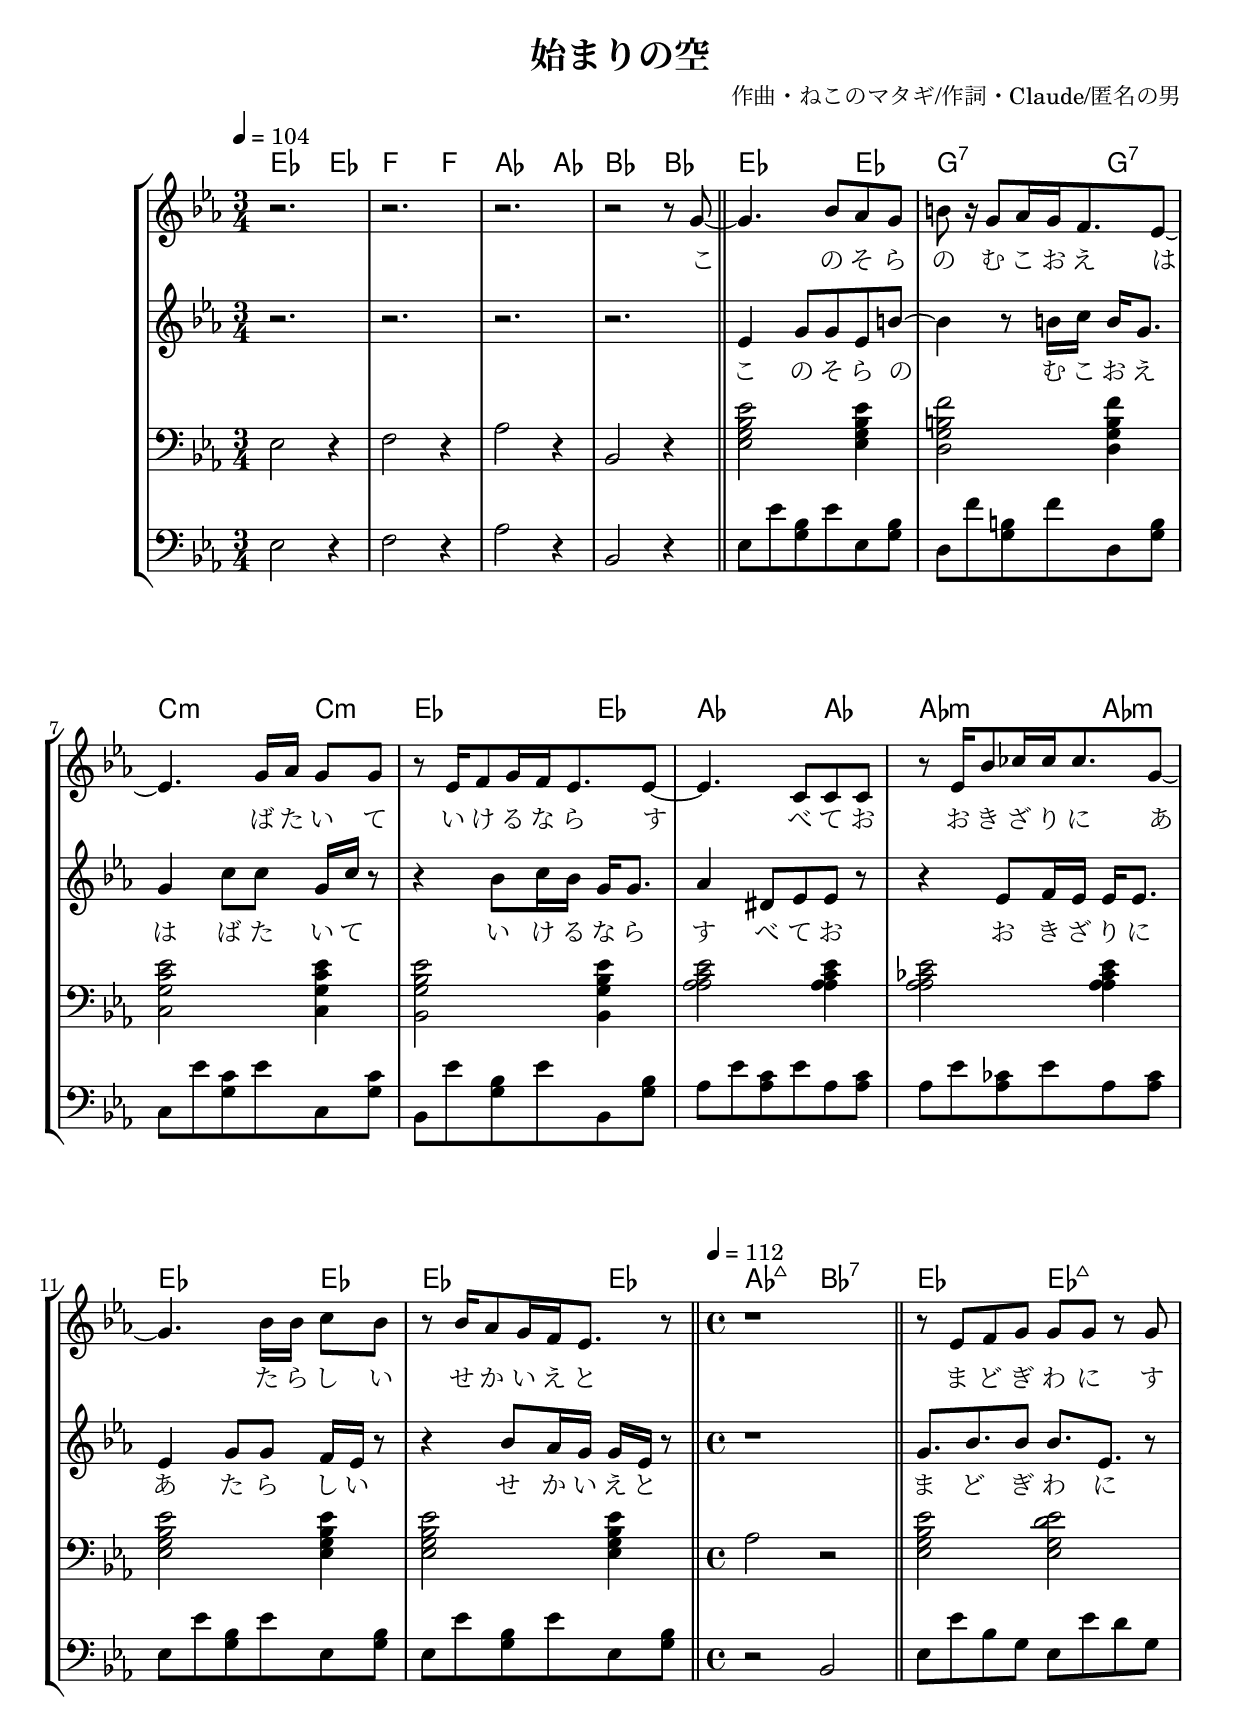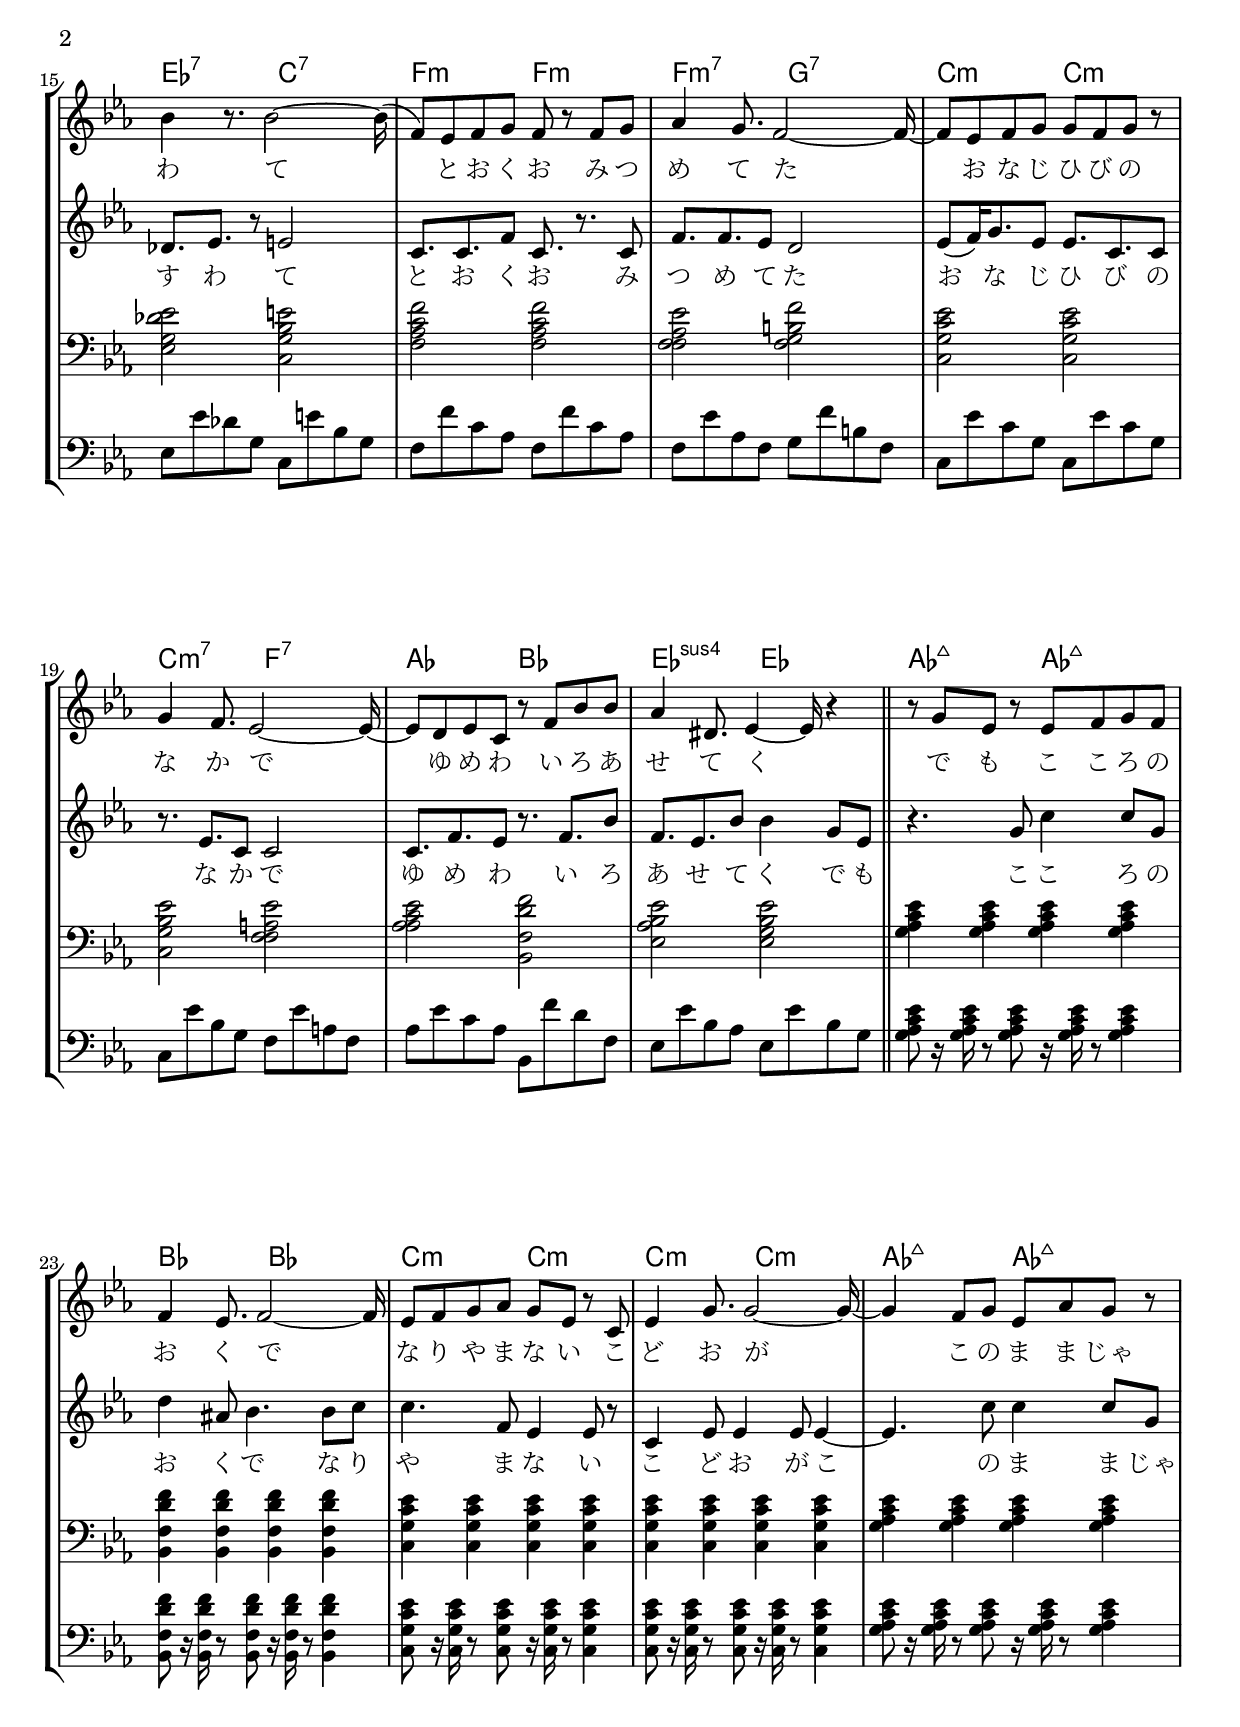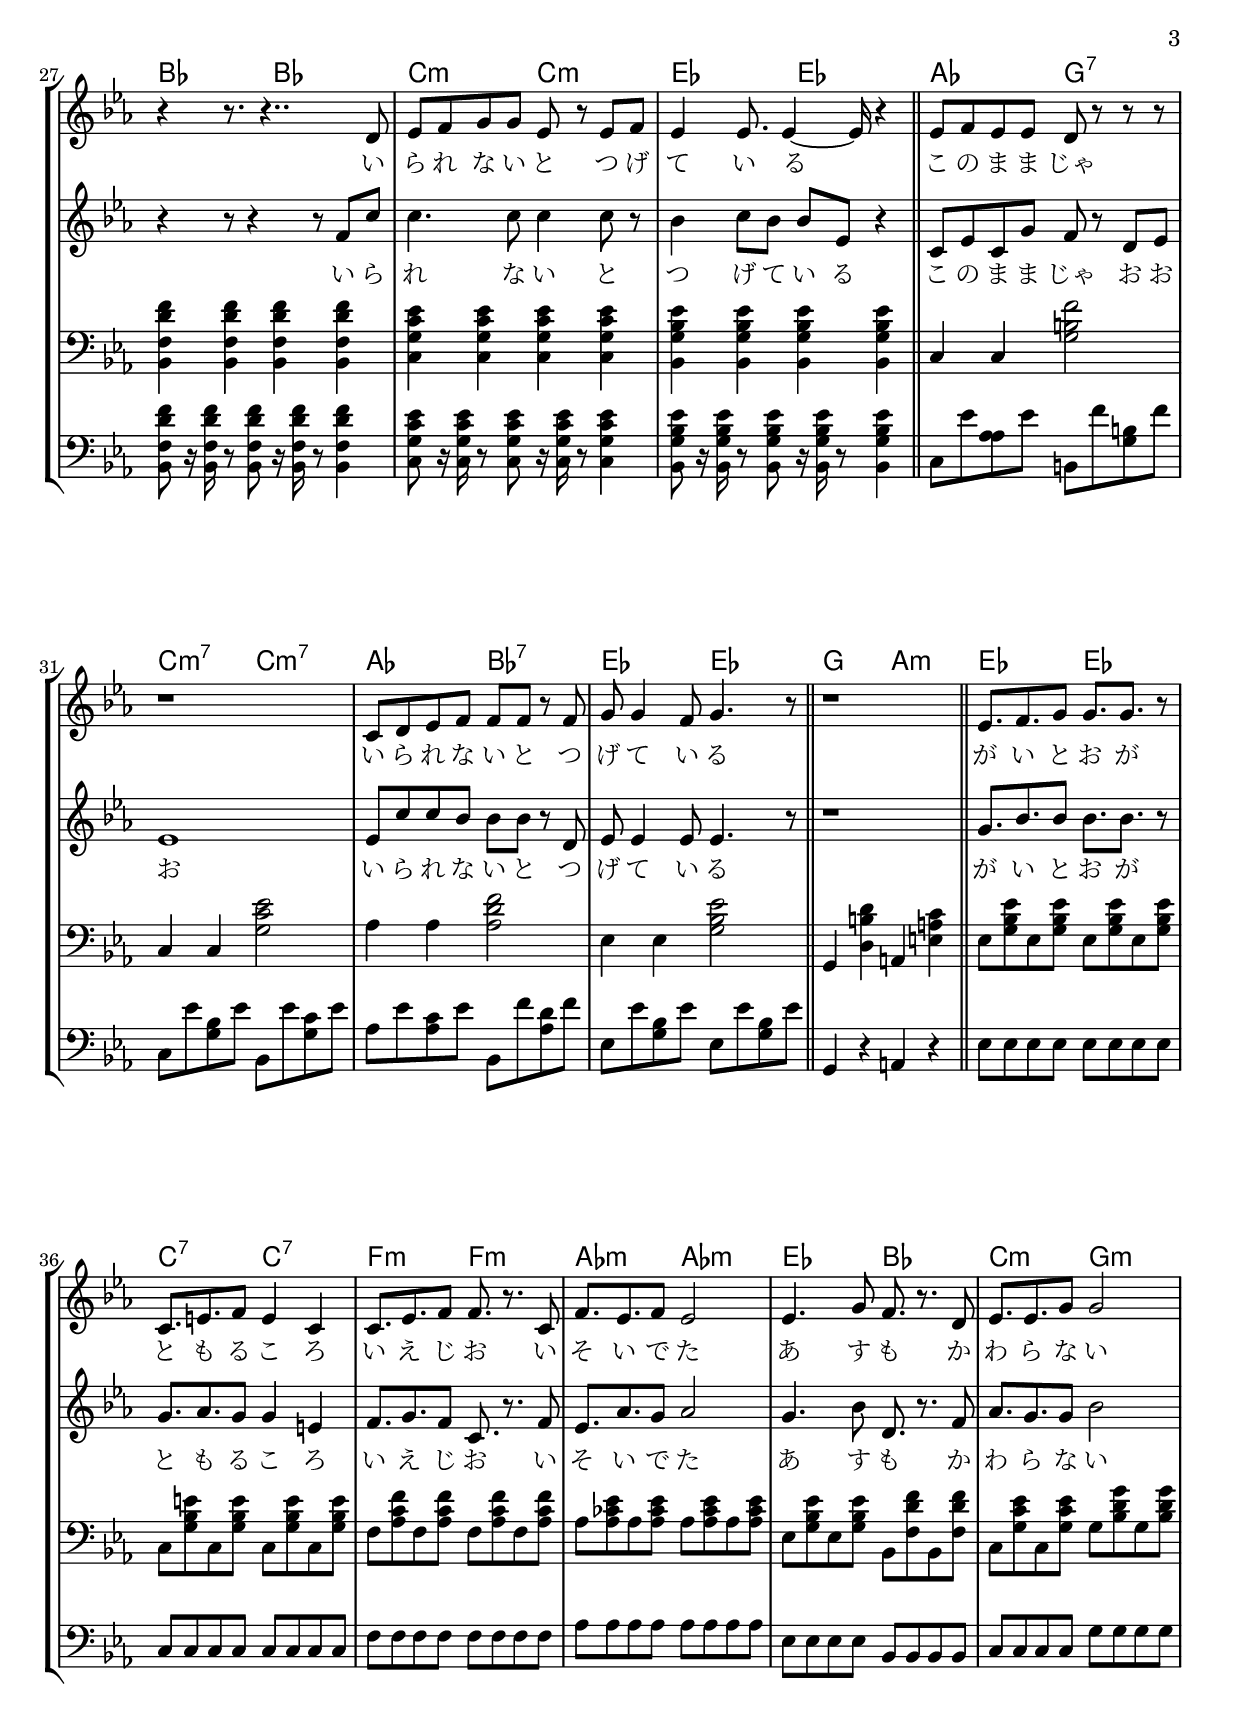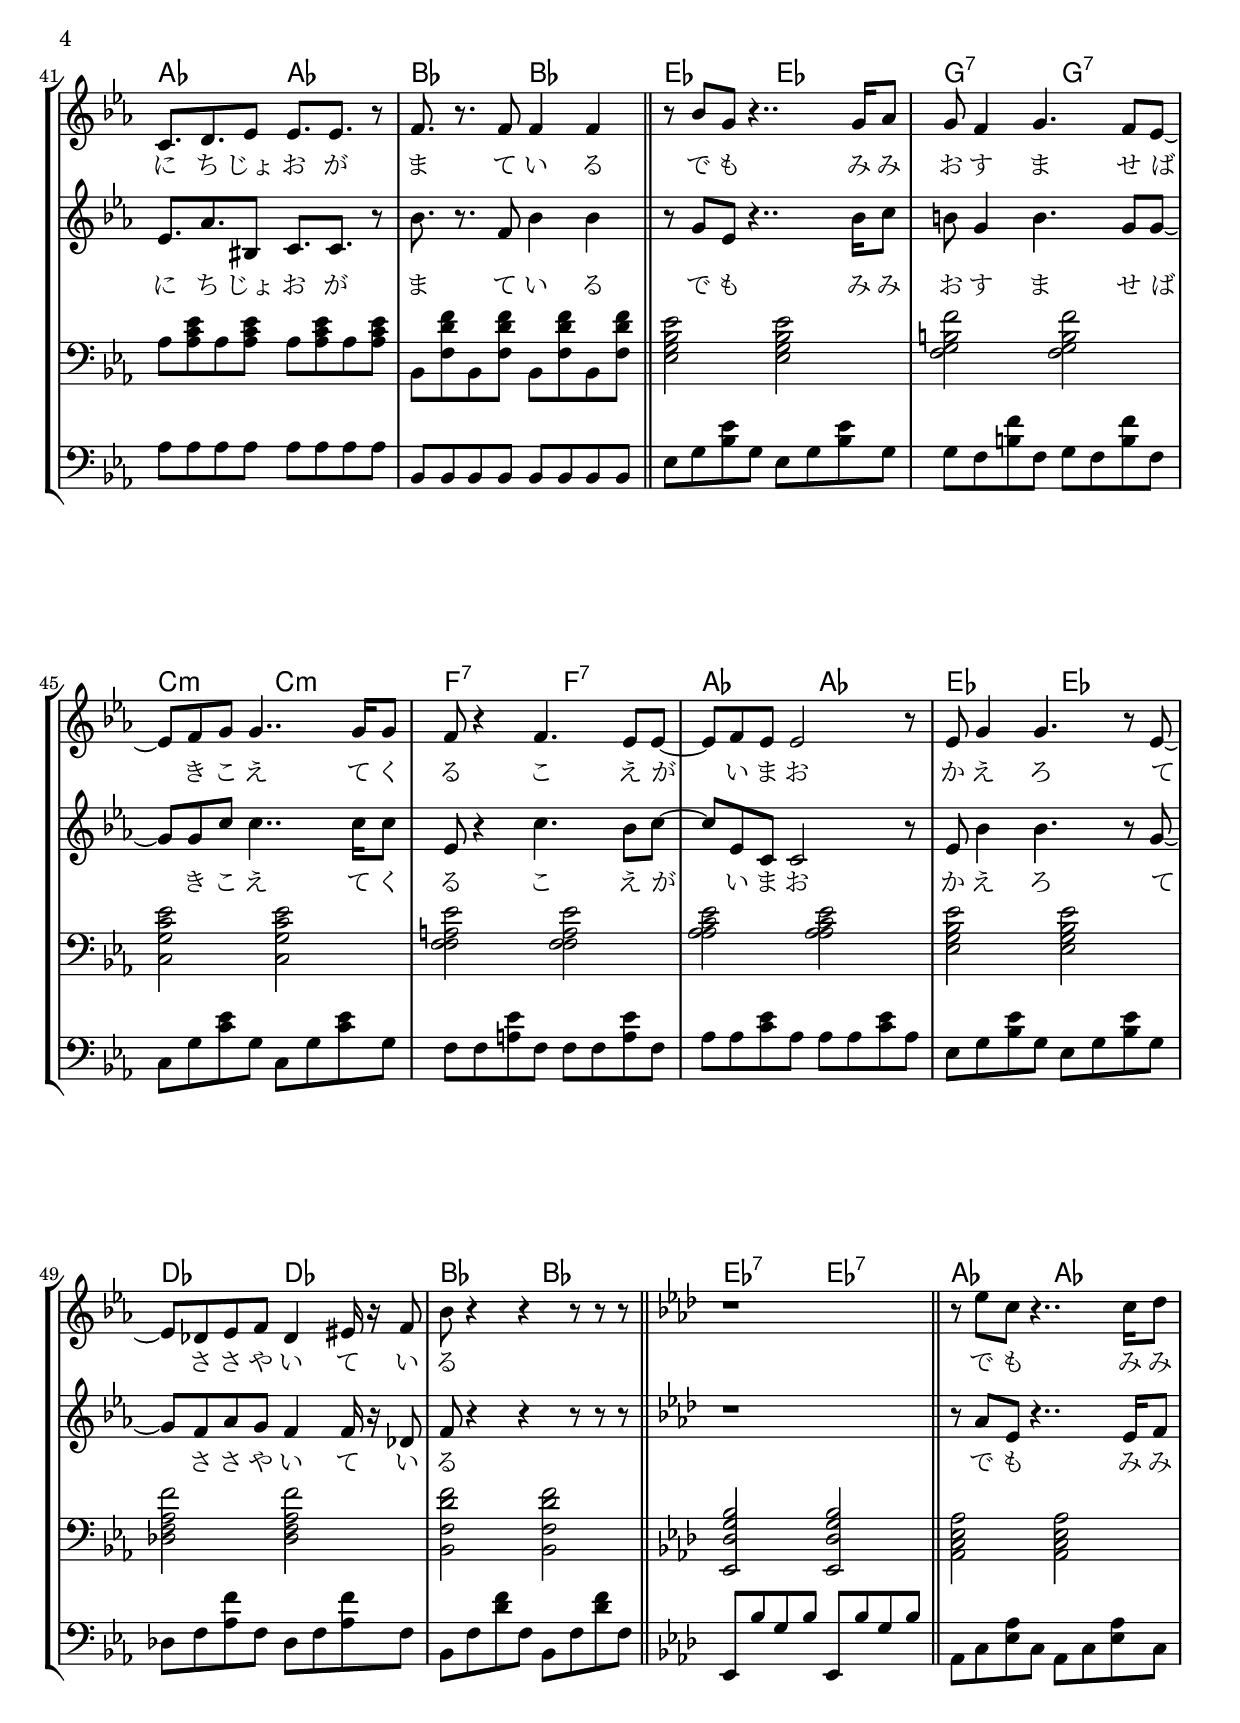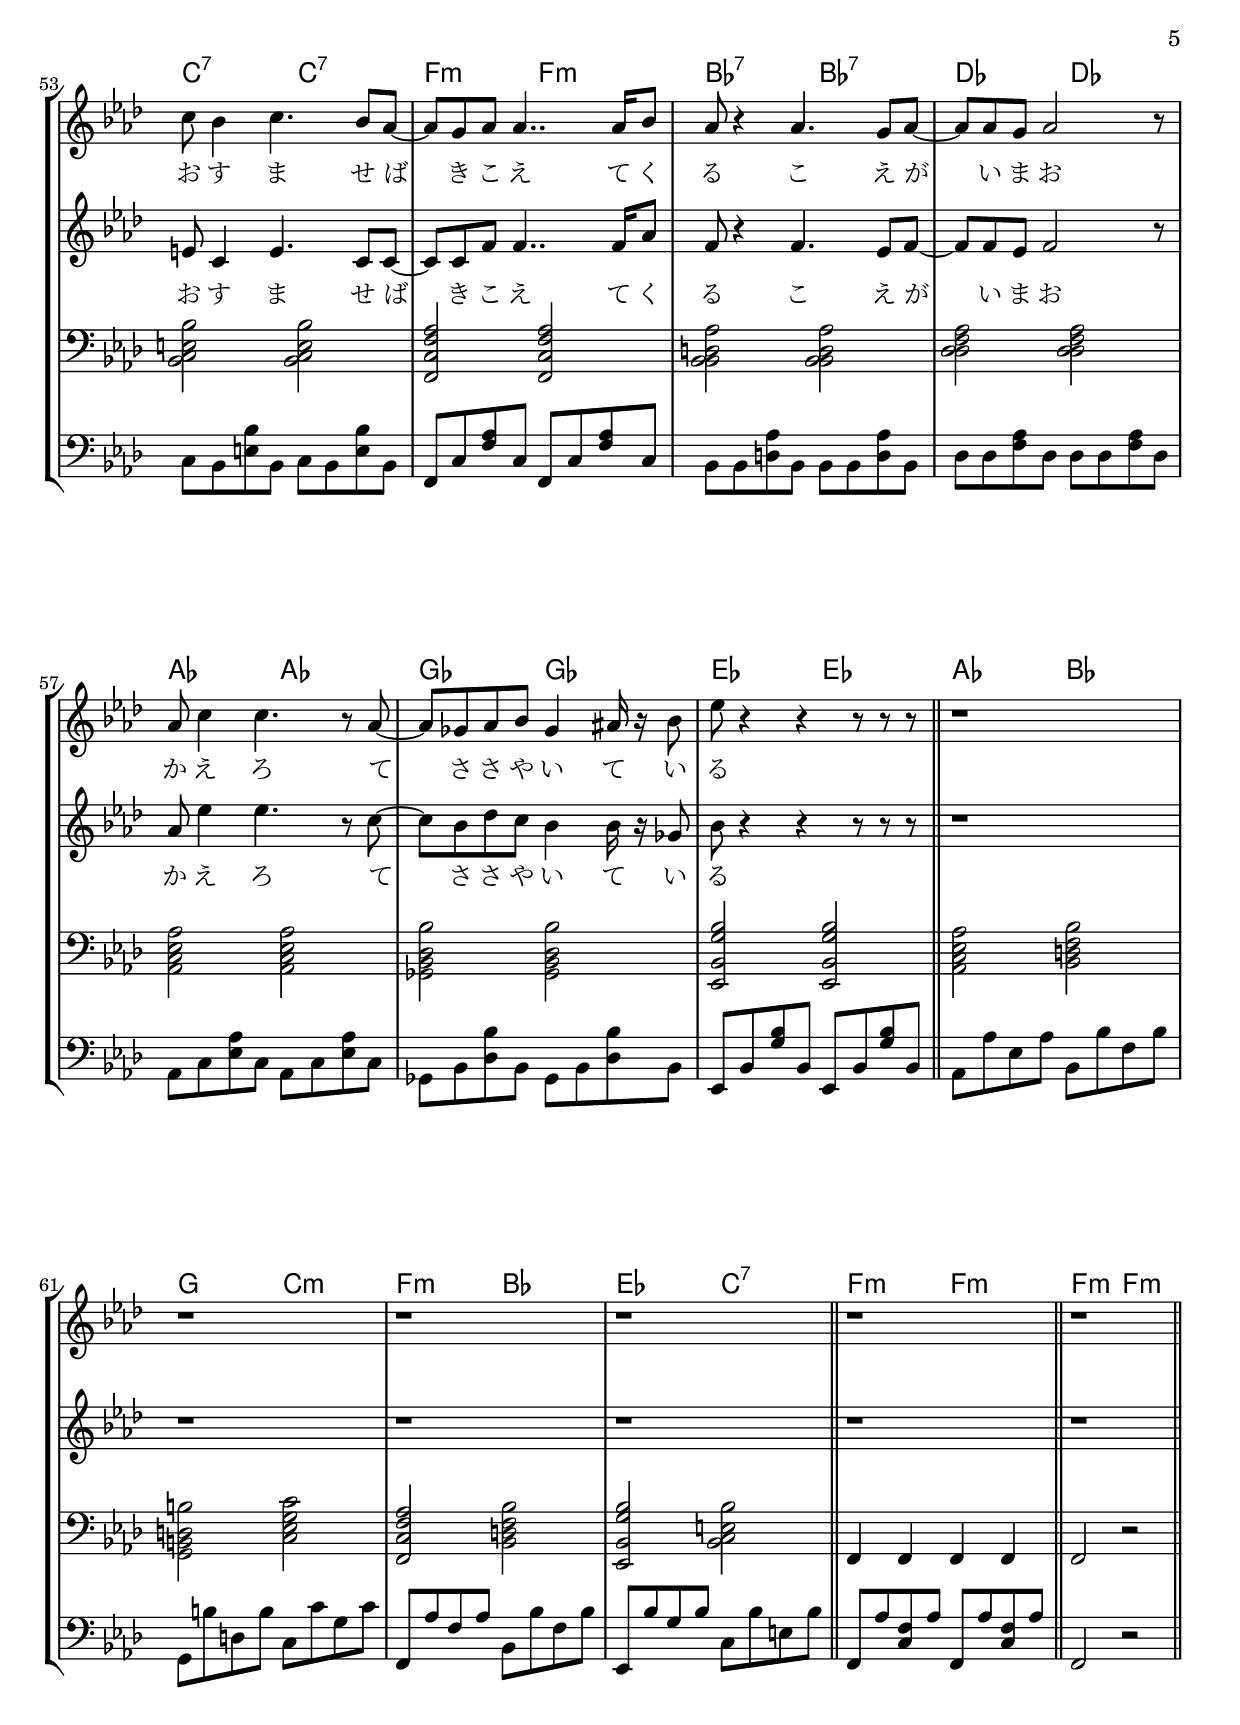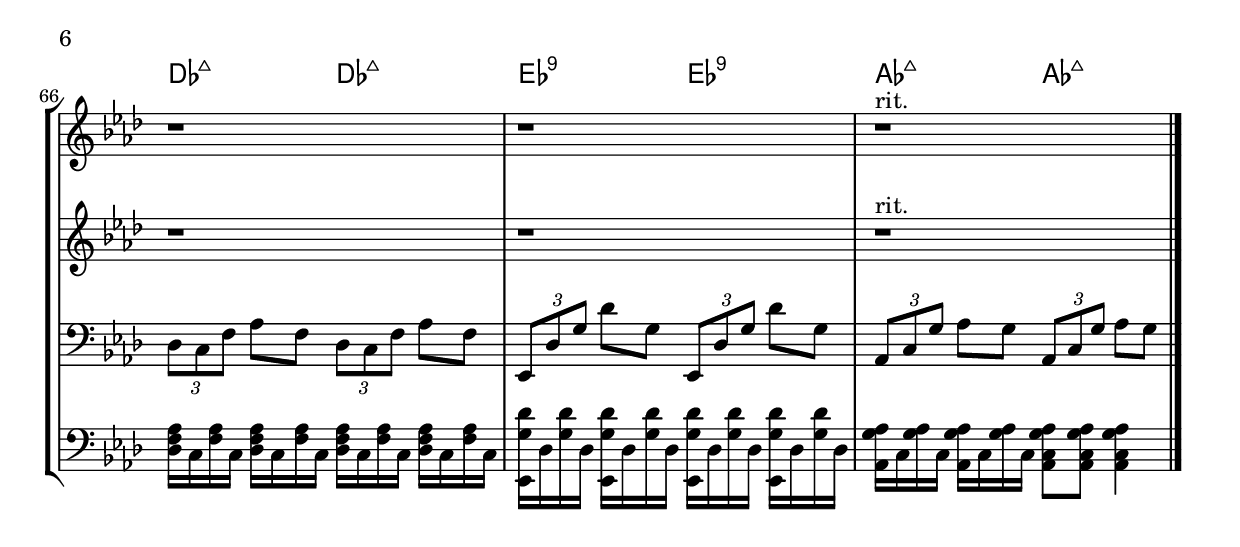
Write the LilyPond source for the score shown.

\version "2.12.1"

\header {
	title = \markup {始まりの空}
	composer = \markup \center-column {作曲・ねこのマタギ/作詞・Claude/匿名の男}
}

harmony = \chordmode {
	es2 es4 f2 f4 as2 as4 bes2 bes4 

	es2 es4 g2:7 g4:7 c2:m c4:m es2 es4 as2 as4 as2:m as4:m es2 es4 es2 es4 

	as2:maj7 bes2:7 

	es2 es2:maj7 es2:7 c2:7 f2:m f2:m f2:min7 g2:7 c2:m c2:m c2:min7 f2:7 as2 bes2 es2:sus4 es2 

	as2:maj7 as2:maj7 bes2 bes2 c2:m c2:m c2:m c2:m as2:maj7 as2:maj7 bes2 bes2 c2:m c2:m es2 es2 

	as2 g2:7 c2:min7 c2:min7 as2 bes2:7 es2 es2 

	g2 a2:m 

	es2 es2 c2:7 c2:7 f2:m f2:m as2:m as2:m es2 bes2 c2:m g2:m as2 as2 bes2 bes2 

	es2 es2 g2:7 g2:7 c2:m c2:m f2:7 f2:7 as2 as2 es2 es2 des2 des2 bes2 bes2 

	es2:7 es2:7 

	as2 as2 c2:7 c2:7 f2:m f2:m bes2:7 bes2:7 des2 des2 as2 as2 ges2 ges2 es2 es2 

	as2 bes2 g2 c2:m f2:m bes2 es2 c2:7 

	f2:m f2:m 

	f2:m f2:m 

	des2:maj7 des2:maj7 es2:9 es2:9 as2:maj7 as2:maj7 
}

melody = {
	\key es \major
	\tempo 4 = 104
	r2. | r2. | r2. | r2 r8 
	\set Staff.midiInstrument = #"Acoustic grand"
	\set Staff.midiMinimumVolume = #0.7
	\set Staff.midiMaximumVolume = #0.9
	g'8~ 
	g'4.  bes'8  as'8  g'8 
	b'8  r16  g'8  as'16  g'16  f'8.  es'8~ 
	es'4.  g'16  as'16  g'8  g'8 
	r8  es'16  f'8  g'16  f'16  es'8.  es'8~ 
	es'4.  c'8  c'8  c'8 
	r8  es'16  bes'8  ces''16  ces''16  ces''8.  g'8~ 
	g'4.  bes'16  bes'16  c''8  bes'8 
	r8  bes'16  as'8  g'16  f'16  es'8.  	r8 	\tempo 4 = 112
	r1   
	\set Staff.midiInstrument = #"Drawbar Organ"
	\set Staff.midiMinimumVolume = #0.7
	\set Staff.midiMaximumVolume = #0.9
	r8 es'8  f'8  g'8  g'8  g'8  r8  g'8 
	bes'4  r8.  bes'2~bes'16 
	(f'8)  es'8  f'8  g'8  f'8  r8  f'8  g'8 
	as'4  g'8.  f'2~f'16~ 
	f'8  es'8  f'8  g'8  g'8  f'8  g'8  r8 
	g'4  f'8.  es'2~es'16~ 
	es'8  d'8  es'8  c'8  r8  f'8  bes'8  bes'8 
	as'4  dis'8.  es'4~es'16  	r4 	\set Staff.midiInstrument = #"Acoustic grand"
	\set Staff.midiMinimumVolume = #0.7
	\set Staff.midiMaximumVolume = #0.9
	r8 g'8  es'8  r8  es'8  f'8  g'8  f'8 
	f'4  es'8.  f'2~f'16 
	es'8  f'8  g'8  as'8  g'8  es'8  r8  c'8 
	es'4  g'8.  g'2~g'16~ 
	g'4  f'8  g'8  es'8  as'8  g'8  r8 
	r4  r8.  r4..  d'8 
	es'8  f'8  g'8  g'8  es'8  r8  es'8  f'8 
	es'4  es'8.  es'4~es'16  	r4 	\set Staff.midiInstrument = #"Bright Acoustic"
	\set Staff.midiMinimumVolume = #0.7
	\set Staff.midiMaximumVolume = #0.9
	es'8  f'8  es'8  es'8  d'8  r8  r8  r8 
	r1 
	c'8  d'8  es'8  f'8  f'8  f'8  r8  f'8 
	g'8  g'4  f'8  g'4.  	r8 	r1   
	\set Staff.midiInstrument = #"Drawbar Organ"
	\set Staff.midiMinimumVolume = #0.7
	\set Staff.midiMaximumVolume = #0.9
	es'8.  f'8.  g'8  g'8.  g'8.  r8 
	c'8.  e'8.  f'8  e'4  c'4 
	c'8.  es'8.  f'8  f'8.  r8.  c'8 
	f'8.  es'8.  f'8  es'2 
	es'4.  g'8  f'8.  r8.  d'8 
	es'8.  es'8.  g'8  g'2 
	c'8.  d'8.  es'8  es'8.  es'8.  r8 
	f'8.  r8.  f'8  f'4  f'4
	\set Staff.midiInstrument = #"Bright Acoustic"
	\set Staff.midiMinimumVolume = #0.7
	\set Staff.midiMaximumVolume = #0.9
	r8 bes'8  g'8  r4..  g'16  as'8 
	g'8  f'4  g'4.  f'8  es'8~ 
	es'8  f'8  g'8  g'4..  g'16  g'8 
	f'8  r4  f'4.  es'8  es'8~ 
	es'8  f'8  es'8  es'2  r8 
	es'8  g'4  g'4.  r8  es'8~ 
	es'8  des'8  es'8  f'8  des'4  eis'16  r16  f'8 
	bes'8  r4  r4  r8  r8  	r8 	\key as \major
	r1   
	\set Staff.midiInstrument = #"Bright Acoustic"
	\set Staff.midiMinimumVolume = #0.7
	\set Staff.midiMaximumVolume = #0.9
	r8 es''8  c''8  r4..  c''16  des''8 
	c''8  bes'4  c''4.  bes'8  as'8~ 
	as'8  g'8  as'8  as'4..  as'16  bes'8 
	as'8  r4  as'4.  g'8  as'8~ 
	as'8  as'8  g'8  as'2  r8 
	as'8  c''4  c''4.  r8  as'8~ 
	as'8  ges'8  as'8  bes'8  ges'4  ais'16  r16  bes'8 
	es''8  r4  r4  r8  r8  	r8 	r1 | r1 | r1 | r1   
	r1   
	r1   
	r1 | r1 | r1^"rit." \bar "|."
}

words = \lyricmode {
	
	こ  の  そ  ら  の  む  こ  お  え  は  ば  た  い  て  い  け  る  な  ら  す  べ  て  お  お  き  ざ  り  に  あ  た  ら  し  い  せ  か  い  え  と  
	
	ま  ど  ぎ  わ  に  す  わ  て  と  お  く  お  み  つ  め  て  た  お  な  じ  ひ  び  の  な  か  で  ゆ  め  わ  い  ろ  あ  せ  て  く  
	で  も  こ  こ  ろ  の  お  く  で  な  り  や  ま  な  い  こ  ど  お  が  こ  の  ま  ま  じゃ  い  ら  れ  な  い  と  つ  げ  て  い  る  
	こ  の  ま  ま  じゃ  い  ら  れ  な  い  と  つ  げ  て  い  る  
	
	が  い  と  お  が  と  も  る  こ  ろ  い  え  じ  お  い  そ  い  で  た  あ  す  も  か  わ  ら  な  い  に  ち  じょ  お  が  ま  て  い  る  
	で  も  み  み  お  す  ま  せ  ば  き  こ  え  て  く  る  こ  え  が  い  ま  お  か  え  ろ  て  さ  さ  や  い  て  い  る  
	
	で  も  み  み  お  す  ま  せ  ば  き  こ  え  て  く  る  こ  え  が  い  ま  お  か  え  ろ  て  さ  さ  や  い  て  い  る  
	
	
	
	
}

secondmelody = {
	\key es \major
	\tempo 4 = 104
	r2. | r2. | r2. | r2.   
	\set Staff.midiInstrument = #"mmi0.42"
	\set Staff.midiMinimumVolume = #0.7
	\set Staff.midiMaximumVolume = #0.9
	es'4  g'8  g'8  es'8  b'8~ 
	b'4  r8  b'16  c''16  b'16  g'8. 
	g'4  c''8  c''8  g'16  c''16  r8 
	r4  bes'8  c''16  bes'16  g'16  g'8. 
	as'4  dis'8  es'8  es'8  r8 
	r4  es'8  f'16  es'16  es'16  es'8. 
	es'4  g'8  g'8  f'16  es'16  r8 
	r4  bes'8  as'16  g'16  g'16  es'16  	r8 	\tempo 4 = 112
	r1   
	\set Staff.midiInstrument = #"mmi0.42"
	\set Staff.midiMinimumVolume = #0.7
	\set Staff.midiMaximumVolume = #0.9
	g'8.  bes'8.  bes'8  bes'8.  es'8.  r8 
	des'8.  es'8.  r8  e'2 
	c'8.  c'8.  f'8  c'8.  r8.  c'8 
	f'8.  f'8.  es'8  d'2 
	es'8  (f'16)  g'8.  es'8  es'8.  c'8.  c'8 
	r8.  es'8.  c'8  c'2 
	c'8.  f'8.  es'8  r8.  f'8.  bes'8 
	f'8.  es'8.  bes'8  bes'4  	\set Staff.midiInstrument = #"mmi0.42"
	\set Staff.midiMinimumVolume = #0.7
	\set Staff.midiMaximumVolume = #0.9
	g'8  es'8 
	r4.  g'8  c''4  c''8  g'8 
	d''4  ais'8  bes'4.  bes'8  c''8 
	c''4.  f'8  es'4  es'8  r8 
	c'4  es'8  es'4  es'8  es'4~ 
	es'4.  c''8  c''4  c''8  g'8 
	r4  r8  r4  r8  f'8  c''8 
	c''4.  c''8  c''4  c''8  r8 
	bes'4  c''8  bes'8  bes'8  es'8  	r4 	\set Staff.midiInstrument = #"Marimba"
	\set Staff.midiMinimumVolume = #0.7
	\set Staff.midiMaximumVolume = #0.9
	c'8  es'8  c'8  g'8  f'8  r8  d'8  es'8 
	es'1 
	es'8  c''8  c''8  bes'8  bes'8  bes'8  r8  d'8 
	es'8  es'4  es'8  es'4.  	r8 	r1   
	\set Staff.midiInstrument = #"mmi0.42"
	\set Staff.midiMinimumVolume = #0.7
	\set Staff.midiMaximumVolume = #0.9
	g'8.  bes'8.  bes'8  bes'8.  bes'8.  r8 
	g'8.  as'8.  g'8  g'4  e'4 
	f'8.  g'8.  f'8  c'8.  r8.  f'8 
	es'8.  as'8.  g'8  as'2 
	g'4.  bes'8  d'8.  r8.  f'8 
	as'8.  g'8.  g'8  bes'2 
	es'8.  as'8.  bis8  c'8.  c'8.  r8 
	bes'8.  r8.  f'8  bes'4  bes'4
	\set Staff.midiInstrument = #"mmi0.42"
	\set Staff.midiMinimumVolume = #0.7
	\set Staff.midiMaximumVolume = #0.9
	r8 g'8  es'8  r4..  bes'16  c''8 
	b'8  g'4  b'4.  g'8  g'8~ 
	g'8  g'8  c''8  c''4..  c''16  c''8 
	es'8  r4  c''4.  bes'8  c''8~ 
	c''8  es'8  c'8  c'2  r8 
	es'8  bes'4  bes'4.  r8  g'8~ 
	g'8  f'8  as'8  g'8  f'4  f'16  r16  des'8 
	f'8  r4  r4  r8  r8  	r8 	\key as \major
	r1   
	\set Staff.midiInstrument = #"Voice Oohs"
	\set Staff.midiMinimumVolume = #0.7
	\set Staff.midiMaximumVolume = #0.9
	r8 as'8  es'8  r4..  es'16  f'8 
	e'8  c'4  e'4.  c'8  c'8~ 
	c'8  c'8  f'8  f'4..  f'16  as'8 
	f'8  r4  f'4.  es'8  f'8~ 
	f'8  f'8  es'8  f'2  r8 
	as'8  es''4  es''4.  r8  c''8~ 
	c''8  bes'8  des''8  c''8  bes'4  bes'16  r16  ges'8 
	bes'8  r4  r4  r8  r8  	r8 	r1 | r1 | r1 | r1   
	r1   
	r1   
	r1 | r1 | r1^"rit." \bar "|."
}

secondwords = \lyricmode {
	
	こ  の  そ  ら  の  む  こ  お  え  は  ば  た  い  て  い  け  る  な  ら  す  べ  て  お  お  き  ざ  り  に  あ  た  ら  し  い  せ  か  い  え  と  
	
	ま  ど  ぎ  わ  に  す  わ  て  と  お  く  お  み  つ  め  て  た  お  な  じ  ひ  び  の  な  か  で  ゆ  め  わ  い  ろ  あ  せ  て  く  
	で  も  こ  こ  ろ  の  お  く  で  な  り  や  ま  な  い  こ  ど  お  が  こ  の  ま  ま  じゃ  い  ら  れ  な  い  と  つ  げ  て  い  る  
	こ  の  ま  ま  じゃ  お  お  お  い  ら  れ  な  い  と  つ  げ  て  い  る  
	
	が  い  と  お  が  と  も  る  こ  ろ  い  え  じ  お  い  そ  い  で  た  あ  す  も  か  わ  ら  な  い  に  ち  じょ  お  が  ま  て  い  る  
	で  も  み  み  お  す  ま  せ  ば  き  こ  え  て  く  る  こ  え  が  い  ま  お  か  え  ろ  て  さ  さ  や  い  て  い  る  
	
	で  も  み  み  お  す  ま  せ  ば  き  こ  え  て  く  る  こ  え  が  い  ま  お  か  え  ろ  て  さ  さ  や  い  て  い  る  
	
	
	
	
}

tempochange = {
	\time 3/4
	\tempo 4 = 104
	r2. | r2. | r2. | r2. \bar "||"
	\tempo 4 = 104
	r2. | r2. | r2. | r2. | r2. | r2. | r2. | r2. \bar "||"
	\time 4/4
	\tempo 4 = 112
	r1 \bar "||"
	\tempo 4 = 112
	r1 | r1 | r1 | r1 | r1 | r1 | r1 | r1 \bar "||"
	\tempo 4 = 112
	r1 | r1 | r1 | r1 | r1 | r1 | r1 | r1 \bar "||"
	\tempo 4 = 112
	r1 | r1 | r1 | r1 \bar "||"
	\tempo 4 = 112
	r1 \bar "||"
	\tempo 4 = 112
	r1 | r1 | r1 | r1 | r1 | r1 | r1 | r1 \bar "||"
	\tempo 4 = 112
	r1 | r1 | r1 | r1 | r1 | r1 | r1 | r1 \bar "||"
	\tempo 4 = 112
	r1 \bar "||"
	\tempo 4 = 112
	r1 | r1 | r1 | r1 | r1 | r1 | r1 | r1 \bar "||"
	\tempo 4 = 112
	r1 | r1 | r1 | r1 \bar "||"
	\tempo 4 = 112
	r1 \bar "||"
	\tempo 4 = 112
	r1 \bar "||"
	\tempo 4 = 112
	r1 | r1 | \tempo 4 = 84 r2 \tempo 4 = 74 r2 \bar "|."
}

mainacc = {
	\clef bass
	\set Staff.midiInstrument = #"Acoustic grand"
	\set Staff.midiMinimumVolume = #0.3
	\set Staff.midiMaximumVolume = #0.6
	\time 3/4
	\key es \major
	\tempo 4 = 104
es2  r4  f2  r4  as2  r4  bes,2  r4  \bar "||"

	\set Staff.midiInstrument = #"Acoustic grand"
	\set Staff.midiMinimumVolume = #0.3
	\set Staff.midiMaximumVolume = #0.6
<es g bes es'>2  <es g bes es'>4  <d g b f'>2  <d g b f'>4  <c g c' es'>2  <c g c' es'>4  <bes, g bes es'>2  <bes, g bes es'>4  <as as c' es'>2  <as as c' es'>4  <as as ces' es'>2  <as as ces' es'>4  <es g bes es'>2  <es g bes es'>4  <es g bes es'>2  <es g bes es'>4  \bar "||"

	\set Staff.midiInstrument = #"Acoustic grand"
	\set Staff.midiMinimumVolume = #0.3
	\set Staff.midiMaximumVolume = #0.6
	\time 4/4
	\tempo 4 = 112
	as2
	r2
	\bar "||"

	\set Staff.midiInstrument = #"Electric Grand"
	\set Staff.midiMinimumVolume = #0.3
	\set Staff.midiMaximumVolume = #0.6
	<es g bes es'>2
	<es g d' es'>2
	<es g des' es'>2
	<c g bes e'>2
	<f as c' f'>2
	<f as c' f'>2
	<f f as es'>2
	<g f b f'>2
	<c g c' es'>2
	<c g c' es'>2
	<c g bes es'>2
	<f f a es'>2
	<as as c' es'>2
	<bes, f d' f'>2
	<es as bes es'>2
	<es g bes es'>2
	\bar "||"

	\set Staff.midiInstrument = #"Acoustic grand"
	\set Staff.midiMinimumVolume = #0.3
	\set Staff.midiMaximumVolume = #0.6
	<as g c' es'>4 <as g c' es'>4
	<as g c' es'>4 <as g c' es'>4
	<bes, f d' f'>4 <bes, f d' f'>4
	<bes, f d' f'>4 <bes, f d' f'>4
	<c g c' es'>4 <c g c' es'>4
	<c g c' es'>4 <c g c' es'>4
	<c g c' es'>4 <c g c' es'>4
	<c g c' es'>4 <c g c' es'>4
	<as g c' es'>4 <as g c' es'>4
	<as g c' es'>4 <as g c' es'>4
	<bes, f d' f'>4 <bes, f d' f'>4
	<bes, f d' f'>4 <bes, f d' f'>4
	<c g c' es'>4 <c g c' es'>4
	<c g c' es'>4 <c g c' es'>4
	<bes, g bes es'>4 <bes, g bes es'>4
	<bes, g bes es'>4 <bes, g bes es'>4
	\bar "||"

	\set Staff.midiInstrument = #"Acoustic grand"
	\set Staff.midiMinimumVolume = #0.3
	\set Staff.midiMaximumVolume = #0.6
	c4 c4
	<g b f'>2
	c4 c4
	<g c' es'>2
	as4 as4
	<as d' f'>2
	es4 es4
	<g bes es'>2
	\bar "||"

	\set Staff.midiInstrument = #"Acoustic grand"
	\set Staff.midiMinimumVolume = #0.3
	\set Staff.midiMaximumVolume = #0.6
	g,4 <d b d'>4
	a,4 <e a c'>4
	\bar "||"

	\set Staff.midiInstrument = #"Acoustic grand"
	\set Staff.midiMinimumVolume = #0.3
	\set Staff.midiMaximumVolume = #0.6
	es8 <g bes es'> es <g bes es'>
	es8 <g bes es'> es <g bes es'>
	c8 <g bes e'> c <g bes e'>
	c8 <g bes e'> c <g bes e'>
	f8 <as c' f'> f <as c' f'>
	f8 <as c' f'> f <as c' f'>
	as8 <as ces' es'> as <as ces' es'>
	as8 <as ces' es'> as <as ces' es'>
	es8 <g bes es'> es <g bes es'>
	bes,8 <f d' f'> bes, <f d' f'>
	c8 <g c' es'> c <g c' es'>
	g8 <bes d' g'> g <bes d' g'>
	as8 <as c' es'> as <as c' es'>
	as8 <as c' es'> as <as c' es'>
	bes,8 <f d' f'> bes, <f d' f'>
	bes,8 <f d' f'> bes, <f d' f'>
	\bar "||"

	\set Staff.midiInstrument = #"Acoustic grand"
	\set Staff.midiMinimumVolume = #0.3
	\set Staff.midiMaximumVolume = #0.6
	<es g bes es'>2
	<es g bes es'>2
	<g f b f'>2
	<g f b f'>2
	<c g c' es'>2
	<c g c' es'>2
	<f f a es'>2
	<f f a es'>2
	<as as c' es'>2
	<as as c' es'>2
	<es g bes es'>2
	<es g bes es'>2
	<des f as f'>2
	<des f as f'>2
	<bes, f d' f'>2
	<bes, f d' f'>2
	\bar "||"

	\set Staff.midiInstrument = #"Electric Piano 1"
	\set Staff.midiMinimumVolume = #0.3
	\set Staff.midiMaximumVolume = #0.6
	\key as \major
	<es, des g bes>2
	<es, des g bes>2
	\bar "||"

	\set Staff.midiInstrument = #"Electric Grand"
	\set Staff.midiMinimumVolume = #0.3
	\set Staff.midiMaximumVolume = #0.6
	<as, c es as>2
	<as, c es as>2
	<c bes, e bes>2
	<c bes, e bes>2
	<f, c f as>2
	<f, c f as>2
	<bes, bes, d as>2
	<bes, bes, d as>2
	<des des f as>2
	<des des f as>2
	<as, c es as>2
	<as, c es as>2
	<ges, bes, des bes>2
	<ges, bes, des bes>2
	<es, bes, g bes>2
	<es, bes, g bes>2
	\bar "||"

	\set Staff.midiInstrument = #"Acoustic grand"
	\set Staff.midiMinimumVolume = #0.3
	\set Staff.midiMaximumVolume = #0.6
	<as, c es as>2
	<bes, d f bes>2
	<g, b, d b>2
	<c es g c'>2
	<f, c f as>2
	<bes, d f bes>2
	<es, bes, g bes>2
	<c bes, e bes>2
	\bar "||"

	\set Staff.midiInstrument = #"Electric Grand"
	\set Staff.midiMinimumVolume = #0.3
	\set Staff.midiMaximumVolume = #0.6
	f,4 f,4
	f,4 f,4
	\bar "||"

	\set Staff.midiInstrument = #"Electric Grand"
	\set Staff.midiMinimumVolume = #0.3
	\set Staff.midiMaximumVolume = #0.6
	f,2
	r2
	\bar "||"

	\set Staff.midiInstrument = #"Choir Aahs"
	\set Staff.midiMinimumVolume = #0.3
	\set Staff.midiMaximumVolume = #0.6
	\tuplet 3/2 { des8 c8 f8 } as8 f8
	\tuplet 3/2 { des8 c8 f8 } as8 f8
	\tuplet 3/2 { es,8 des8 g8 } des'8 g8
	\tuplet 3/2 { es,8 des8 g8 } des'8 g8
	\tuplet 3/2 { as,8 c8 g8 } as8 g8
	\tuplet 3/2 { as,8 c8 g8 } as8 g8
	\bar "|."
}

subacc = {
	\clef bass
	\set Staff.midiInstrument = #"Pad 4 (choir)"
	\set Staff.midiMinimumVolume = #0.3
	\set Staff.midiMaximumVolume = #0.6
	\time 3/4
	\key es \major
	\tempo 4 = 104
es2  r4  f2  r4  as2  r4  bes,2  r4  \bar "||"

	\set Staff.midiInstrument = #"Flute"
	\set Staff.midiMinimumVolume = #0.3
	\set Staff.midiMaximumVolume = #0.6
es8  es'8  <g bes>8  es'8  es8  <g bes>8  d8  f'8  <g b>8  f'8  d8  <g b>8  c8  es'8  <g c'>8  es'8  c8  <g c'>8  bes,8  es'8  <g bes>8  es'8  bes,8  <g bes>8  as8  es'8  <as c'>8  es'8  as8  <as c'>8  as8  es'8  <as ces'>8  es'8  as8  <as ces'>8  es8  es'8  <g bes>8  es'8  es8  <g bes>8  es8  es'8  <g bes>8  es'8  es8  <g bes>8  \bar "||"

	\set Staff.midiInstrument = #"Drawbar Organ"
	\set Staff.midiMinimumVolume = #0.3
	\set Staff.midiMaximumVolume = #0.6
	\time 4/4
	\tempo 4 = 112
	r2
	bes,2
	\bar "||"

	\set Staff.midiInstrument = #"String Ensemble 1"
	\set Staff.midiMinimumVolume = #0.3
	\set Staff.midiMaximumVolume = #0.6
	es8 es' bes g
	es8 es' d' g
	es8 es' des' g
	c8 e' bes g
	f8 f' c' as
	f8 f' c' as
	f8 es' as f
	g8 f' b f
	c8 es' c' g
	c8 es' c' g
	c8 es' bes g
	f8 es' a f
	as8 es' c' as
	bes,8 f' d' f
	es8 es' bes as
	es8 es' bes g
	\bar "||"

	\set Staff.midiInstrument = #"Synthstrings 1"
	\set Staff.midiMinimumVolume = #0.3
	\set Staff.midiMaximumVolume = #0.6
	<as g c' es'>8 r16 <as g c' es'>16 r8     <as g c' es'>8
	r16 <as g c' es'>16 r8     <as g c' es'>4
	<bes, f d' f'>8 r16 <bes, f d' f'>16 r8     <bes, f d' f'>8
	r16 <bes, f d' f'>16 r8     <bes, f d' f'>4
	<c g c' es'>8 r16 <c g c' es'>16 r8     <c g c' es'>8
	r16 <c g c' es'>16 r8     <c g c' es'>4
	<c g c' es'>8 r16 <c g c' es'>16 r8     <c g c' es'>8
	r16 <c g c' es'>16 r8     <c g c' es'>4
	<as g c' es'>8 r16 <as g c' es'>16 r8     <as g c' es'>8
	r16 <as g c' es'>16 r8     <as g c' es'>4
	<bes, f d' f'>8 r16 <bes, f d' f'>16 r8     <bes, f d' f'>8
	r16 <bes, f d' f'>16 r8     <bes, f d' f'>4
	<c g c' es'>8 r16 <c g c' es'>16 r8     <c g c' es'>8
	r16 <c g c' es'>16 r8     <c g c' es'>4
	<bes, g bes es'>8 r16 <bes, g bes es'>16 r8     <bes, g bes es'>8
	r16 <bes, g bes es'>16 r8     <bes, g bes es'>4
	\bar "||"

	\set Staff.midiInstrument = #"Whistle"
	\set Staff.midiMinimumVolume = #0.3
	\set Staff.midiMaximumVolume = #0.6
	c8 es' <as as> es'
	b,8 f' <g b> f'
	c8 es' <g bes> es'
	bes,8 es' <g c'> es'
	as8 es' <as c'> es'
	bes,8 f' <as d'> f'
	es8 es' <g bes> es'
	es8 es' <g bes> es'
	\bar "||"

	\set Staff.midiInstrument = #"Drawbar Organ"
	\set Staff.midiMinimumVolume = #0.3
	\set Staff.midiMaximumVolume = #0.6
	g,4 r4
	a,4 r4
	\bar "||"

	\set Staff.midiInstrument = #"Pad 6 (metallic)"
	\set Staff.midiMinimumVolume = #0.3
	\set Staff.midiMaximumVolume = #0.6
	es8 es8 es8 es8
	es8 es8 es8 es8
	c8 c8 c8 c8
	c8 c8 c8 c8
	f8 f8 f8 f8
	f8 f8 f8 f8
	as8 as8 as8 as8
	as8 as8 as8 as8
	es8 es8 es8 es8
	bes,8 bes,8 bes,8 bes,8
	c8 c8 c8 c8
	g8 g8 g8 g8
	as8 as8 as8 as8
	as8 as8 as8 as8
	bes,8 bes,8 bes,8 bes,8
	bes,8 bes,8 bes,8 bes,8
	\bar "||"

	\set Staff.midiInstrument = #"Synth Voice"
	\set Staff.midiMinimumVolume = #0.3
	\set Staff.midiMaximumVolume = #0.6
	es8 g <bes es'> g
	es8 g <bes es'> g
	g8 f <b f'> f
	g8 f <b f'> f
	c8 g <c' es'> g
	c8 g <c' es'> g
	f8 f <a es'> f
	f8 f <a es'> f
	as8 as <c' es'> as
	as8 as <c' es'> as
	es8 g <bes es'> g
	es8 g <bes es'> g
	des8 f <as f'> f
	des8 f <as f'> f
	bes,8 f <d' f'> f
	bes,8 f <d' f'> f
	\bar "||"

	\set Staff.midiInstrument = #"Synth Voice"
	\set Staff.midiMinimumVolume = #0.3
	\set Staff.midiMaximumVolume = #0.6
	\key as \major
	es,8 bes g bes
	es,8 bes g bes
	\bar "||"

	\set Staff.midiInstrument = #"Synth Voice"
	\set Staff.midiMinimumVolume = #0.3
	\set Staff.midiMaximumVolume = #0.6
	as,8 c <es as> c
	as,8 c <es as> c
	c8 bes, <e bes> bes,
	c8 bes, <e bes> bes,
	f,8 c <f as> c
	f,8 c <f as> c
	bes,8 bes, <d as> bes,
	bes,8 bes, <d as> bes,
	des8 des <f as> des
	des8 des <f as> des
	as,8 c <es as> c
	as,8 c <es as> c
	ges,8 bes, <des bes> bes,
	ges,8 bes, <des bes> bes,
	es,8 bes, <g bes> bes,
	es,8 bes, <g bes> bes,
	\bar "||"

	\set Staff.midiInstrument = #"Pad 3 (polysynth)"
	\set Staff.midiMinimumVolume = #0.3
	\set Staff.midiMaximumVolume = #0.6
	as,8 as es as
	bes,8 bes f bes
	g,8 b d b
	c8 c' g c'
	f,8 as f as
	bes,8 bes f bes
	es,8 bes g bes
	c8 bes e bes
	\bar "||"

	\set Staff.midiInstrument = #"FX 6 (goblins)"
	\set Staff.midiMinimumVolume = #0.3
	\set Staff.midiMaximumVolume = #0.6
	f,8 as <c f> as
	f,8 as <c f> as
	\bar "||"

	\set Staff.midiInstrument = #"Blown Bottle"
	\set Staff.midiMinimumVolume = #0.3
	\set Staff.midiMaximumVolume = #0.6
	f,2
	r2
	\bar "||"

	\set Staff.midiInstrument = #"Lead 6 (voice)"
	\set Staff.midiMinimumVolume = #0.3
	\set Staff.midiMaximumVolume = #0.6
	<des f as>16 c16 <f as>16 c16   <des f as>16 c16 <f as>16 c16
	<des f as>16 c16 <f as>16 c16   <des f as>16 c16 <f as>16 c16
	<es, g des'>16 des16 <g des'>16 des16   <es, g des'>16 des16 <g des'>16 des16
	<es, g des'>16 des16 <g des'>16 des16   <es, g des'>16 des16 <g des'>16 des16
	<as, g as>16 c16 <g as>16 c16   <as, g as>16 c16 <g as>16 c16
	<as, c g as>8 <as, c g as>8 <as, c g as>4
	\bar "|."
}

percA = {
	\drummode {
	r2.  |  r2.  |  r2.  |  r2.\bar "||"
	r2.  |  r2.  |  r2.  |  r2.  |  r2.  |  r2.  |  r2.  |  r2  r8  hho8\bar "||"
	r1 \bar "||"
	r1  |r2. hho4  |r1  |r2. hho4  |r1  |r2. hho4  |r1  |r2. hho4  \bar "||"
	cymr4 cymr4 cymr4 cymr4  |cymr4 cymr8 cymr16 cymr16 cymr4 cymr4  |cymr4 cymr4 cymr4 cymr4  |cymr4 cymr2.  |cymr4 cymr4 cymr4 cymr4  |cymr4 cymr8 cymr16 cymr16 cymr4 cymr4  |cymr4 cymr4 cymr4 cymr4  |cymr4 cymr2.  \bar "||"
	r4 hh4 hh4 hh4  |hh4 hh4 hh4 hh4  |hh4 hh4 hh4 hh4  |r1  \bar "||"
	r8 hh4 hh4 hh4 hh8  \bar "||"
	r8 hho8 hho8 hho8 hho8 hho8 hho8 hho8  |hho8 hho8 hho8 hho8 hho8 hho8 hho8 hho8  |r8 hho8 hho8 hho8 hho8 hho8 hho8 hho8  |hho8 hho8 hho8 hho8 hho2  |r8 hho8 hho8 hho8 hho8 hho8 hho8 hho8  |hho8 hho8 hho8 hho8 hho8 hho8 hho8 hho8  |r8 hho8 hho8 hho8 hho8 hho8 hho8 hho8  |hho8 hho8 hho2.  \bar "||"
	cymr4 cymr4 cymr4 cymr4  |cymr4 cymr8 cymr16 cymr16 cymr4 cymr4  |cymr4 cymr4 cymr4 cymr4  |cymr4 cymr2.  |cymr4 cymr4 cymr4 cymr4  |cymr4 cymr8 cymr16 cymr16 cymr4 cymr4  |cymr4 cymr4 cymr4 cymr4  |cymr4 cymr2.  \bar "||"
	cymr8 cymr16 cymr16 cymr8 cymr16 cymr16 cymr8 cymr16 cymr16 cymr8 cymr8  \bar "||"
	r8 cymr16 cymr16 cymr8 cymr16 cymr16 cymr8 cymr16 cymr16 cymr8 cymr8  |cymr8 cymr16 cymr16 cymr8 cymr16 cymr16 cymr8 cymr16 cymr16 cymr8 cymr8  |cymr8 cymr16 cymr16 cymr8 cymr16 cymr16 cymr8 cymr16 cymr16 cymr8 cymr16 cymr16  |cymr8 cymr16 cymr16 cymr8 cymr16 cymr16 cymr8 cymr16 cymr16 cymr8 cymr8  |r8 cymr16 cymr16 cymr8 cymr16 cymr16 cymr8 cymr16 cymr16 cymr8 cymr8  |cymr8 cymr16 cymr16 cymr8 cymr16 cymr16 cymr8 cymr16 cymr16 cymr8 cymr8  |cymr8 cymr16 cymr16 cymr8 cymr16 cymr16 cymr8 cymr16 cymr16 cymr8 cymr16 cymr16  |cymr8 cymr16 cymr16 cymr8 cymr16 cymr16 cymr8 cymr16 cymr16 cymr8 cymr8  \bar "||"
	r1  |r2. hho4  |r1  |r2. hho4  \bar "||"
	r1 \bar "||"
	r1 \bar "||"
	cymr4 cymr4 cymr4 cymr4  |cymr4 cymr8 cymr16 cymr16 cymr4 cymr4  |cymr4 cymr4 cymr4 cymr4  \bar "|."
	}
}

percB = {
	\drummode {
	r2.  |  r2.  |  r2.  |  r2.\bar "||"
	r4.  hhp4.  |  r4.  hhp4.  |  r4.  hhp4.  |  r4.  hhp4.  |  r4.  hhp4.  |  r4.  hhp4.  |  r4.  hhp4.  |  hhp4  hhp4  hhp8  hhp8\bar "||"
	r1 \bar "||"
	r16 hhp16 hhp8 hhp16 hhp8 hhp2 r16  |r16 hhp16 hhp8 hhp16 hhp8 hhp2 r16  |r16 hhp16 hhp8 hhp16 hhp8 hhp2 r16  |r16 hhp16 hhp8 hhp16 hhp8 hhp2 r16  |r16 hhp16 hhp8 hhp16 hhp8 hhp2 r16  |r16 hhp16 hhp8 hhp16 hhp8 hhp2 r16  |r16 hhp16 hhp8 hhp16 hhp8 hhp2 r16  |r16 hhp16 hhp8 hhp16 hhp8 hhp2 hhp16  \bar "||"
	r2 sn2  |r2 sn2  |r2 sn2  |r8 sn8 sn2.  |r2 sn2  |r2 sn2  |r2 sn2  |r8 sn8 sn2.  \bar "||"
	r4 sn8 sn4. sn4  |r4 sn8 sn4. sn4  |r4 sn8 sn4. sn4  |sn16 sn16 sn16 sn16 sn16 sn16 sn16 sn16 sn16 sn16 sn16 sn16 sn16 sn16 sn16 sn16  \bar "||"
	r8 sn4 sn4 sn4 sn8  \bar "||"
	r8 sn4 sn4 sn4 sn8  |r8 sn4 sn4 sn4 sn8  |r8 sn4 sn4 sn4 sn8  |r8 sn4 sn8 sn8 sn16 sn4 r16  |r8 sn4 sn4 sn4 sn8  |r8 sn4 sn4 sn4 sn8  |r8 sn4 sn4 sn4 sn8  |r8 sn8. sn16 sn8 sn16 sn16 sn16 sn8. sn8  \bar "||"
	r2 sn2  |r2 sn2  |r2 sn2  |r8 sn8 sn2.  |r2 sn2  |r2 sn2  |r2 sn2  |r8 sn8 sn2.  \bar "||"
	r4 sn2 sn8 sn16 sn16  \bar "||"
	r4 sn2 sn4  |r4 sn8 sn4. sn4  |r4 sn2 sn4  |r4 sn8 sn4. sn4  |r4 sn2 sn4  |r4 sn8 sn4. sn4  |r4 sn2 sn4  |r4 sn2 sn8 sn16 sn16  \bar "||"
	r16 hhp16 hhp8 hhp16 hhp8 hhp2 r16  |r16 hhp16 hhp8 hhp16 hhp8 hhp2 r16  |r16 hhp16 hhp8 hhp16 hhp8 hhp2 r16  |r16 hhp16 hhp8 hhp16 hhp8 hhp2 hhp16  \bar "||"
	r1 \bar "||"
	r1 \bar "||"
	r2 sn2  |r2 sn2  |r2 sn2  \bar "|."
	}
}

percC = {
	\drummode {
	r2.  |  r2.  |  r2.  |  r2.\bar "||"
	hh4  hh4  hh8  hh8  |  hh4  hh4  hh8  hh8  |  hh4  hh4  hh8  hh8  |  hh4  hh4  hh8  hh8  |  hh4  hh4  hh8  hh8  |  hh4  hh4  hh8  hh8  |  hh4  hh4  hh8  hh8  |  r4.  hh4.\bar "||"
	r1 \bar "||"
	hh8. hh8. hh2 r8  |hh8. hh8. hh2 hh8  |hh8. hh8. hh2 r8  |hh8. hh8. hh2 hh8  |hh8. hh8. hh2 r8  |hh8. hh8. hh2 hh8  |hh8. hh8. hh2 r8  |hh8. hh8. hh4 hh4 hh8  \bar "||"
	bd2. r8 bd8  |bd2. r8 bd8  |bd2. r8 bd8  |bd4. bd8 bd4. bd8  |bd2. r8 bd8  |bd2. r8 bd8  |bd2. r8 bd8  |bd2 r8 bd4.  \bar "||"
	bd4 bd4 bd4 bd4  |bd4 bd4 bd4 bd8 bd8  |bd4 bd4 bd4 bd4  |bd4 bd4 bd8 bd8 bd8 bd8  \bar "||"
	bd16 bd4. r16 bd16 bd8. bd4  \bar "||"
	bd4 bd4 bd8. bd8 bd8.  |bd4 bd4 bd8. bd8 bd8.  |bd4 bd4 bd8. bd8 bd8.  |bd4 bd4 r16 bd4. r16  |bd4 bd4 bd8. bd8 bd8.  |bd4 bd4 bd8. bd8 bd8.  |bd4 bd4 bd8. bd8 bd8.  |bd8 bd8 bd8. bd8. bd8 bd8 bd8  \bar "||"
	bd2. r8 bd8  |bd2. r8 bd8  |bd2. r8 bd8  |bd4. bd8 bd4. bd8  |bd2. r8 bd8  |bd2. r8 bd8  |bd2. r8 bd8  |bd2 r8 bd4.  \bar "||"
	bd8. bd16 bd8. bd16 bd8. bd16 bd8. bd16  \bar "||"
	bd8. bd16 bd8. bd16 bd8. bd16 bd8. bd16  |bd8. bd16 bd8. bd16 bd8. bd16 bd4  |bd8. bd16 bd8. bd16 bd8. bd16 bd8. bd16  |bd8. bd16 bd8. bd16 bd8. bd16 bd4  |bd8. bd16 bd8. bd16 bd8. bd16 bd8. bd16  |bd8. bd16 bd8. bd16 bd8. bd16 bd4  |bd8. bd16 bd8. bd16 bd8. bd16 bd8. bd16  |bd8. bd16 bd8. bd16 bd8. bd16 bd8. bd16  \bar "||"
	hh8. hh8. hh2 r8  |hh8. hh8. hh2 hh8  |hh8. hh8. hh2 r8  |hh8. hh8. hh4 hh4 hh8  \bar "||"
	r1 \bar "||"
	r1 \bar "||"
	bd2. r8 bd8  |bd2. r8 bd8  |bd2 r8 bd4.  \bar "|."
	}
}

percD = {
	\drummode {
	r2.  |  r2.  |  r2.  |  r2.\bar "||"
	bd2~bd8  r8  |  bd8.  bd8.  bd4.  |  bd2~bd8  r8  |  bd8.  bd8.  bd4.  |  bd2~bd8  r8  |  bd8.  bd8.  bd4.  |  bd2~bd8  r8  |  bd8.  bd4.  r16  bd8\bar "||"
	r1 \bar "||"
	r2 ss2  |r2 ss2  |r2 ss2  |r2 ss2  |r2 ss2  |r2 ss2  |r2 ss2  |r2 ss2  \bar "||"
	r1 |r1 |r1 |r2 r8 tommh8 tommh4  |r1 |r1 |r1 |r8. tommh8. tommh2 r8  \bar "||"
	r8 hhp4 hhp4 hhp4 hhp8  |r8 hhp4 hhp4 hhp4 hhp8  |r8 hhp4 hhp4 hhp4 hhp8  |r8 hhp4 hhp4 hhp4 hhp8  \bar "||"
	r2 r16 cymc16 cymc4.  \bar "||"
	cymc1  |r1  |cymc1  |r1  |cymc1  |r1  |cymc1  |r1  \bar "||"
	r1 |r1 |r1 |r2 r8 tommh8 tommh4  |r1 |r1 |r1 |r8. tommh8. tommh2 r8  \bar "||"
	r4. tommh2 r8  \bar "||"
	r1  |r2 r16 tommh4. r16  |r1  |r2 r16 tommh4. r16  |r1  |r2 r16 tommh4. r16  |r1  |r4. tommh2 r8  \bar "||"
	r2 ss2  |r2 ss2  |r2 ss2  |r2 ss2  \bar "||"
	r1 \bar "||"
	r1 \bar "||"
	r1 |r1 |r8. tommh8. tommh2 r8  \bar "|."
	}
}

percE = {
	\drummode {
	r2.  |  r2.  |  r2.  |  r2.\bar "||"
	r2. | r2. | r2. | r2. | r2. | r2. | r2. | r2. \bar "||"
	r1 \bar "||"
	bd2 r8 bd4 bd8  |bd4. bd4 bd4 bd8  |bd2 r8 bd4 bd8  |bd4. bd4 bd4 bd8  |bd2 r8 bd4 bd8  |bd4. bd4 bd4 bd8  |bd2 r8 bd4 bd8  |bd4. bd4 bd4.  \bar "||"
	r1 |r1 |r1 |r2. r8 toml8  |r1 |r1 |r1 |r2. toml8 toml8  \bar "||"
	cymc1  |r1 |r1 |r1 \bar "||"
	r1  \bar "||"
	r1 |r1 |r1 |r2. tommh16 tommh8.  |r1 |r1 |r1 |r2. tommh16 tommh8.  \bar "||"
	r1 |r1 |r1 |r2. r8 toml8  |r1 |r1 |r1 |r2. toml8 toml8  \bar "||"
	r2 r16 toml4. r16  \bar "||"
	r1  |r2. r8 toml8  |r1  |r2. r8 toml8  |r1  |r2. r8 toml8  |r1  |r2 r16 toml4. r16  \bar "||"
	bd2 r8 bd4 bd8  |bd4. bd4 bd4 bd8  |bd2 r8 bd4 bd8  |bd4. bd4 bd4.  \bar "||"
	r1 \bar "||"
	r1 \bar "||"
	r1 |r1 |r2. toml8 toml8  \bar "|."
	}
}

percF = {
	\drummode {
	r2. | r2. | r2. | r2. \bar "||"
	r2. | r2. | r2. | r2. | r2. | r2. | r2. | r2. \bar "||"
	r1 \bar "||"
	r1 | r1 | r1 | r1 | r1 | r1 | r1 | r1 \bar "||"
	r1 |r1 |r1 |r1 |r1 |r1 |r1 |hho1  \bar "||"
	r1 | r1 | r1 | r1 \bar "||"
	r2 r8 rb4 rb8  \bar "||"
	r1 |r1 |r1 |r2. r8 tomfh16 tomfh16  |r1 |r1 |r1 |r2. r8 tomfh8  \bar "||"
	r1 |r1 |r1 |r1 |r1 |r1 |r1 |hho1  \bar "||"
	cymc1  \bar "||"
	cymc1  |r1 |r1 |r1 |cymc1  |r1 |r1 |r1 \bar "||"
	r1 | r1 | r1 | r1 \bar "||"
	r1 \bar "||"
	r1 \bar "||"
	r1 |r1 |hho1  \bar "|."
	}
}

percG = {
	\drummode {
	r2. | r2. | r2. | r2. \bar "||"
	r2. | r2. | r2. | r2. | r2. | r2. | r2. | r2. \bar "||"
	r1 \bar "||"
	r1 | r1 | r1 | r1 | r1 | r1 | r1 | r1 \bar "||"
	r1 | r1 | r1 | r1 | r1 | r1 | r1 | r1 \bar "||"
	r1 | r1 | r1 | r1 \bar "||"
	r4. hc16 hc2 r16  \bar "||"
	r1 |r1 |r1 |r1 |r1 |r1 |r1 |r2. tomml16 tomml8.  \bar "||"
	r1 | r1 | r1 | r1 | r1 | r1 | r1 | r1 \bar "||"
	r1 \bar "||"
	r1 | r1 | r1 | r1 | r1 | r1 | r1 | r1 \bar "||"
	r1 | r1 | r1 | r1 \bar "||"
	r1 \bar "||"
	r1 \bar "||"
	r1 | r1 | r1 \bar "|."
	}
}

percH = {
	\drummode {
	r2. | r2. | r2. | r2. \bar "||"
	r2. | r2. | r2. | r2. | r2. | r2. | r2. | r2. \bar "||"
	r1 \bar "||"
	r1 | r1 | r1 | r1 | r1 | r1 | r1 | r1 \bar "||"
	r1 | r1 | r1 | r1 | r1 | r1 | r1 | r1 \bar "||"
	r1 | r1 | r1 | r1 \bar "||"
	r8. cymr16 cymr2 r16 cymr8.  \bar "||"
	r1 | r1 | r1 | r1 | r1 | r1 | r1 | r1 \bar "||"
	r1 | r1 | r1 | r1 | r1 | r1 | r1 | r1 \bar "||"
	r1 \bar "||"
	r1 | r1 | r1 | r1 | r1 | r1 | r1 | r1 \bar "||"
	r1 | r1 | r1 | r1 \bar "||"
	r1 \bar "||"
	r1 \bar "||"
	r1 | r1 | r1 \bar "|."
	}
}

\score {
	<<
		\new StaffGroup <<
			\new ChordNames {\harmony}
			\new Voice = "melody" {\melody}
			\new Lyrics \lyricsto "melody" \words
			\new Voice = "secondmelody" {\secondmelody}
			\new Lyrics \lyricsto "secondmelody" \secondwords
			\new Staff = "mainacc" {\mainacc}
			\new Staff = "subacc" {\subacc}
		>>
	>>
	\layout { }
}
